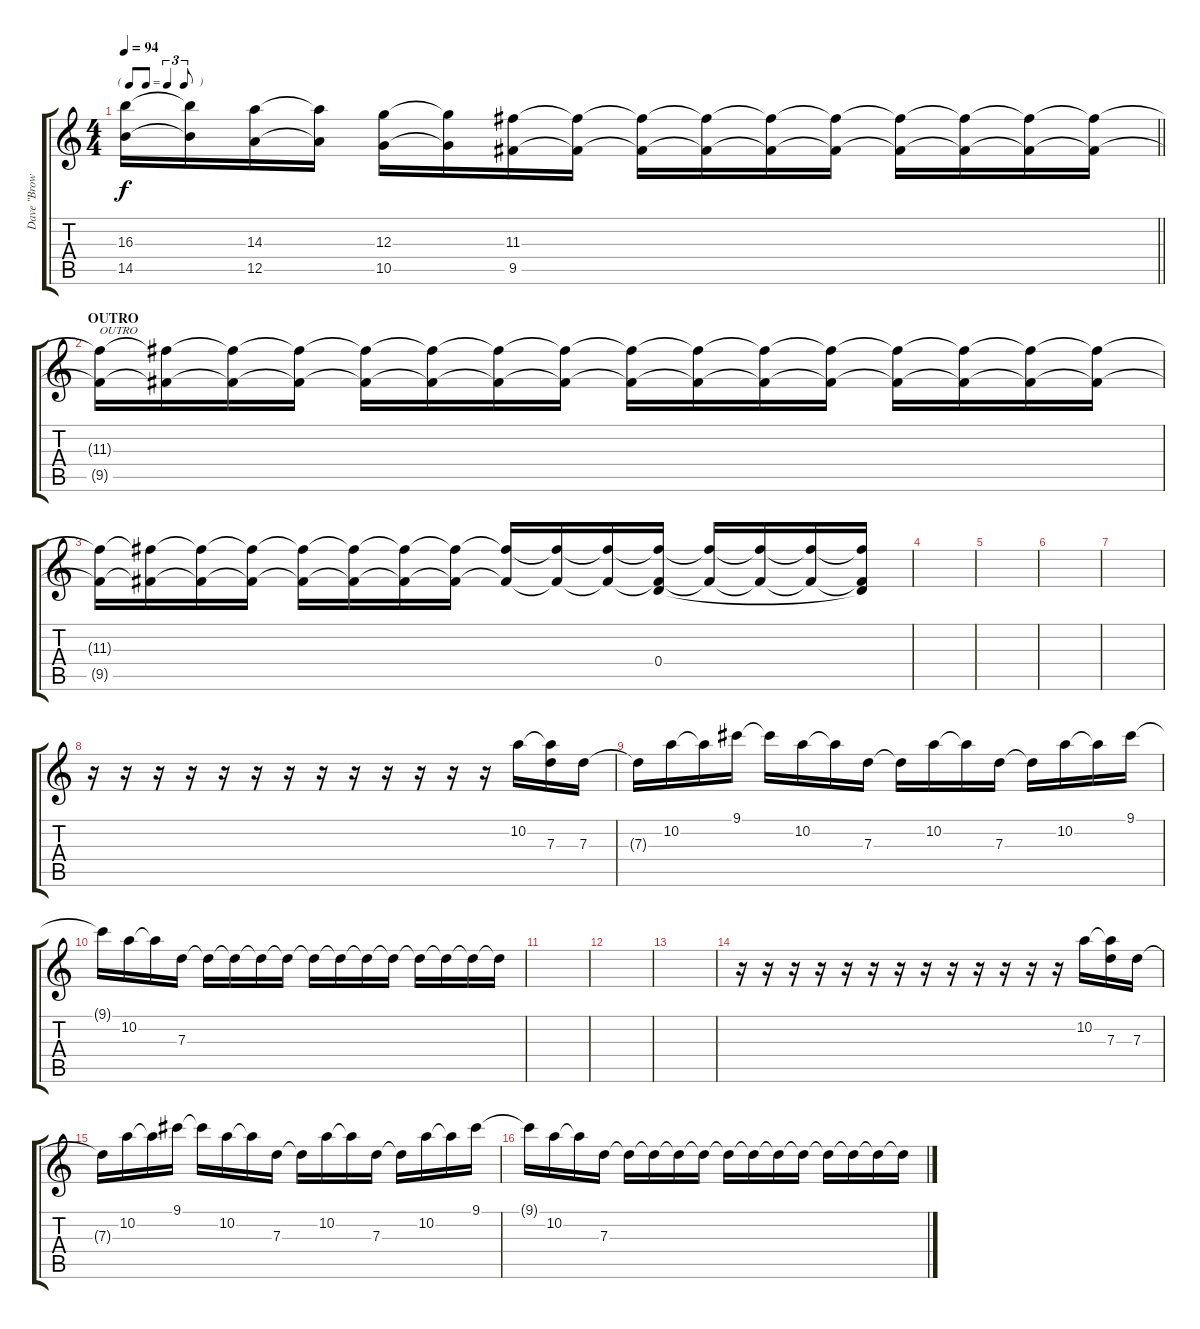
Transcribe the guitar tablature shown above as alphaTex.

\track ("Dave \"Brown Sound\"            (gtr2)" "Dave \"Brow") {instrument distortionguitar}
\staff {score tabs}
\tuning (E4 B3 G3 D3 A2 D2) {hide}
\ts (4 4)
\tf triplet8th
\tempo 94
\clef g2
\barLineRight lightlight
\ks c
(16.3 14.5).16{dy f} (16.3{t} 14.5{t}).16 (14.3 12.5).16 (14.3{t} 12.5{t}).16 (12.3 10.5).16 (12.3{t} 10.5{t}).16 (11.3 9.5).16 (11.3{t} 9.5{t}).16 (11.3{t} 9.5{t}).16 (11.3{t} 9.5{t}).16 (11.3{t} 9.5{t}).16 (11.3{t} 9.5{t}).16 (11.3{t} 9.5{t}).16 (11.3{t} 9.5{t}).16 (11.3{t} 9.5{t}).16 (11.3{t} 9.5{t}).16 |
\section ("" "OUTRO")
(11.3{t} 9.5{t}).16{txt "OUTRO" volume 0} (11.3{t} 9.5{t}).16 (11.3{t} 9.5{t}).16 (11.3{t} 9.5{t}).16 (11.3{t} 9.5{t}).16 (11.3{t} 9.5{t}).16 (11.3{t} 9.5{t}).16 (11.3{t} 9.5{t}).16 (11.3{t} 9.5{t}).16 (11.3{t} 9.5{t}).16 (11.3{t} 9.5{t}).16 (11.3{t} 9.5{t}).16 (11.3{t} 9.5{t}).16 (11.3{t} 9.5{t}).16 (11.3{t} 9.5{t}).16 (11.3{t} 9.5{t}).16 |
(11.3{t} 9.5{t}).16 (11.3{t} 9.5{t}).16 (11.3{t} 9.5{t}).16 (11.3{t} 9.5{t}).16 (11.3{t} 9.5{t}).16 (11.3{t} 9.5{t}).16 (11.3{t} 9.5{t}).16 (11.3{t} 9.5{t}).16 (11.3{t} 9.5{t}).16 (11.3{t} 9.5{t}).16 (11.3{t} 9.5{t}).16 (11.3{t} 0.4 9.5{t}).16 (11.3{t} 9.5{t}).16 (11.3{t} 9.5{t}).16 (11.3{t} 9.5{t}).16 (11.3{t} 0.4{t} 9.5{t}).16 |
|
|
|
|
r.16 r.16 r.16 r.16 r.16 r.16 r.16 r.16 r.16 r.16 r.16 r.16 r.16 10.2.16{volume 7} (10.2{t} 7.3).16 7.3.16 |
7.3{t}.16 10.2.16 10.2{t}.16 9.1.16 9.1{t}.16 10.2.16 10.2{t}.16 7.3.16 7.3{t}.16 10.2.16 10.2{t}.16 7.3.16 7.3{t}.16 10.2.16 10.2{t}.16 9.1.16 |
9.1{t}.16 10.2.16 10.2{t}.16 7.3.16 7.3{t}.16 7.3{t}.16 7.3{t}.16 7.3{t}.16 7.3{t}.16 7.3{t}.16 7.3{t}.16 7.3{t}.16 7.3{t}.16 7.3{t}.16 7.3{t}.16 7.3{t}.16 |
|
|
|
r.16 r.16 r.16 r.16 r.16 r.16 r.16 r.16 r.16 r.16 r.16 r.16 r.16 10.2.16{volume 7} (10.2{t} 7.3).16 7.3.16 |
7.3{t}.16 10.2.16 10.2{t}.16 9.1.16 9.1{t}.16 10.2.16 10.2{t}.16 7.3.16 7.3{t}.16 10.2.16 10.2{t}.16 7.3.16 7.3{t}.16 10.2.16 10.2{t}.16 9.1.16 |
9.1{t}.16 10.2.16 10.2{t}.16 7.3.16 7.3{t}.16 7.3{t}.16 7.3{t}.16 7.3{t}.16 7.3{t}.16 7.3{t}.16 7.3{t}.16 7.3{t}.16 7.3{t}.16 7.3{t}.16 7.3{t}.16 7.3{t}.16
